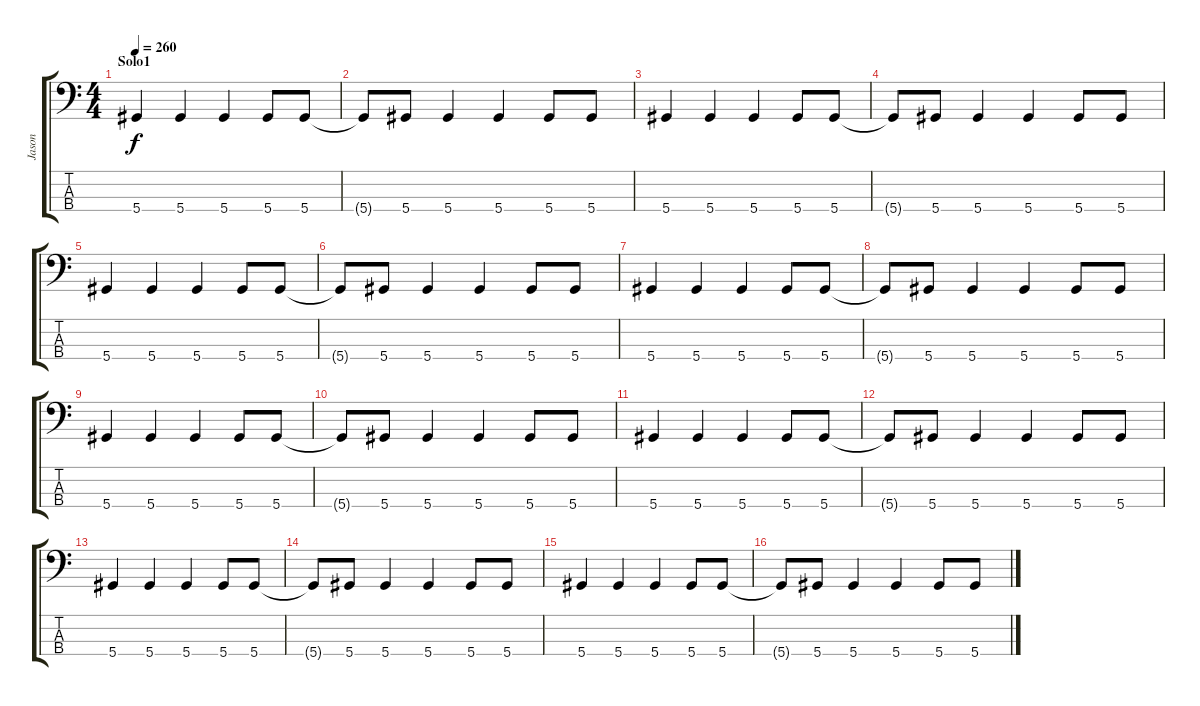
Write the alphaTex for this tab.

\track ("Jason" "Jason") {instrument electricbasspick}
\staff {score tabs}
\tuning (Gb2 Db2 Ab1 Eb1) {hide}
\ts (4 4)
\section ("" "Solo1")
\tempo 260
\clef f4
\ks c
5.4.4{dy f} 5.4.4 5.4.4 5.4.8 5.4.8 |
5.4{t}.8 5.4.8 5.4.4 5.4.4 5.4.8 5.4.8 |
5.4.4 5.4.4 5.4.4 5.4.8 5.4.8 |
5.4{t}.8 5.4.8 5.4.4 5.4.4 5.4.8 5.4.8 |
5.4.4 5.4.4 5.4.4 5.4.8 5.4.8 |
5.4{t}.8 5.4.8 5.4.4 5.4.4 5.4.8 5.4.8 |
5.4.4 5.4.4 5.4.4 5.4.8 5.4.8 |
5.4{t}.8 5.4.8 5.4.4 5.4.4 5.4.8 5.4.8 |
5.4.4 5.4.4 5.4.4 5.4.8 5.4.8 |
5.4{t}.8 5.4.8 5.4.4 5.4.4 5.4.8 5.4.8 |
5.4.4 5.4.4 5.4.4 5.4.8 5.4.8 |
5.4{t}.8 5.4.8 5.4.4 5.4.4 5.4.8 5.4.8 |
5.4.4 5.4.4 5.4.4 5.4.8 5.4.8 |
5.4{t}.8 5.4.8 5.4.4 5.4.4 5.4.8 5.4.8 |
5.4.4 5.4.4 5.4.4 5.4.8 5.4.8 |
5.4{t}.8 5.4.8 5.4.4 5.4.4 5.4.8 5.4.8
